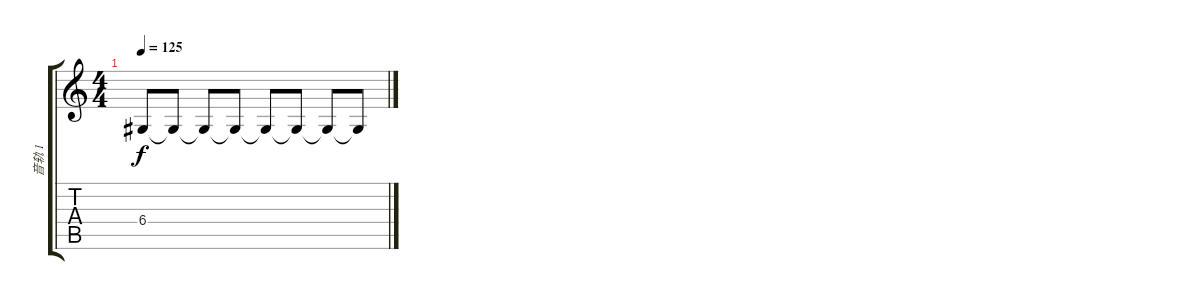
\track ("音轨 1" "音轨 1") {instrument honkytonkpiano}
\staff {score tabs}
\tuning (E4 B3 G3 D3 A2 E2) {hide}
\ts (4 4)
\tempo 125
\clef g2
\ks c
6.4{t}.8{dy f} 6.4{t}.8 6.4{t}.8 6.4{t}.8 6.4{t}.8 6.4{t}.8 6.4{t}.8 6.4{t}.8
